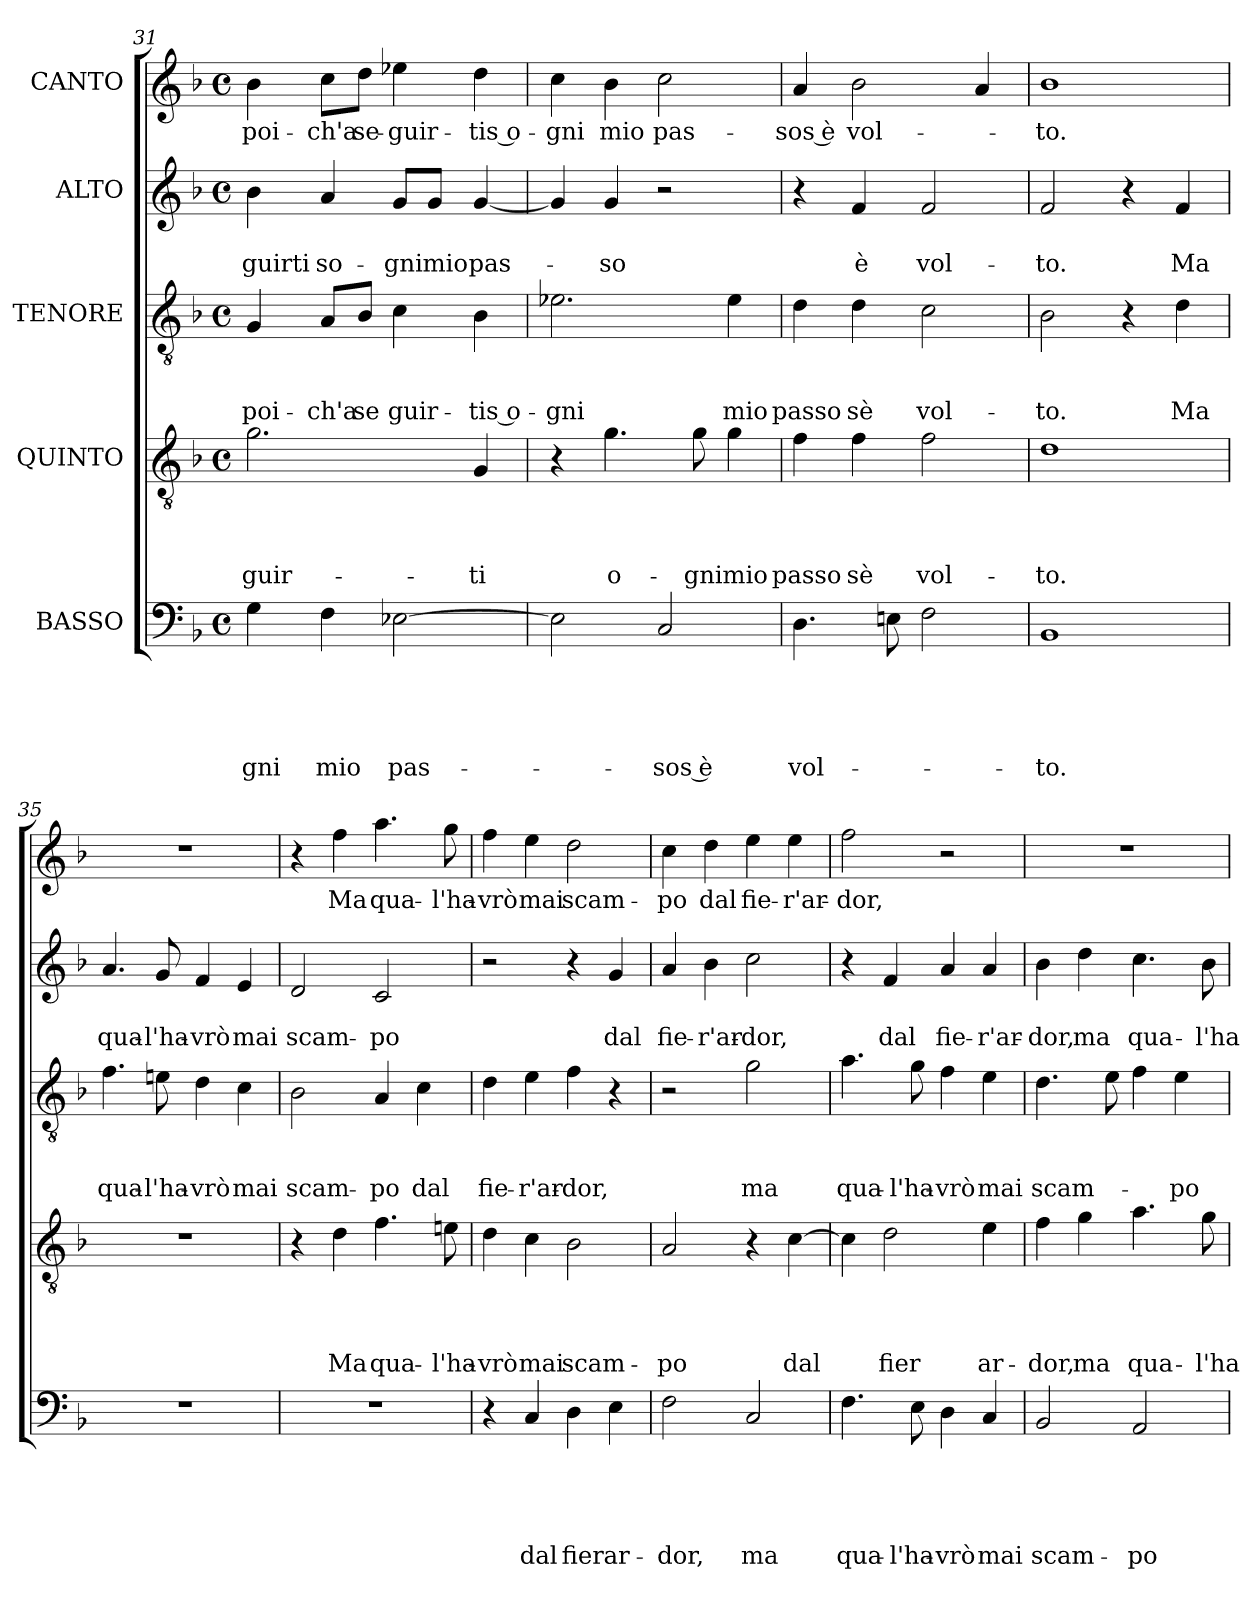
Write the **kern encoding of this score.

**kern	**text	**text	**text	**text	**text	**kern	**text	**text	**text	**text	**kern	**text	**text	**text	**kern	**text	**text	**kern	**text
*part5	*part5	*part5	*part5	*part5	*part5	*part4	*part4	*part4	*part4	*part4	*part3	*part3	*part3	*part3	*part2	*part2	*part2	*part1	*part1
*staff5	*staff5	*staff5	*staff5	*staff5	*staff5	*staff4	*staff4	*staff4	*staff4	*staff4	*staff3	*staff3	*staff3	*staff3	*staff2	*staff2	*staff2	*staff1	*staff1
*I"BASSO	*	*	*	*	*	*I"QUINTO	*	*	*	*	*I"TENORE	*	*	*	*I"ALTO	*	*	*I"CANTO	*
!!LO:PB:g=z
*clefF4	*	*	*	*	*	*clefGv2	*	*	*	*	*clefGv2	*	*	*	*clefG2	*	*	*clefG2	*
*k[b-]	*	*	*	*	*	*k[b-]	*	*	*	*	*k[b-]	*	*	*	*k[b-]	*	*	*k[b-]	*
*F:	*	*	*	*	*	*F:	*	*	*	*	*F:	*	*	*	*F:	*	*	*F:	*
*M4/4	*	*	*	*	*	*M4/4	*	*	*	*	*M4/4	*	*	*	*M4/4	*	*	*M4/4	*
*met(c)	*	*	*	*	*	*met(c)	*	*	*	*	*met(c)	*	*	*	*met(c)	*	*	*met(c)	*
=31	=31	=31	=31	=31	=31	=31	=31	=31	=31	=31	=31	=31	=31	=31	=31	=31	=31	=31	=31
!	!	!	!	!	!LO:LY:b	!	!	!	!	!LO:LY:b	!	!	!	!LO:LY:b	!	!	!LO:LY:b	!	!LO:LY:b
4G\	.	.	.	.	-gni	2.g\	.	.	.	-guir-	4G/	.	.	poi-	4b-\	.	-guir­ti	4b-\	poi-
!	!	!	!	!	!LO:LY:b	!	!	!	!	!	!	!	!	!LO:LY:b:rj	!	!	!LO:LY:b	!	!LO:LY:b:rj
4F\	.	.	.	.	mio	.	.	.	.	.	8A/L	.	.	-ch'a	4a/	.	so-	8cc\L	-ch'a
!	!	!	!	!	!	!	!	!	!	!	!	!	!	!LO:LY:b	!	!	!	!	!LO:LY:b
.	.	.	.	.	.	.	.	.	.	.	8B-/J	.	.	se	.	.	.	8dd\J	se-
!	!	!	!	!	!LO:LY:b	!	!	!	!	!	!	!	!	!LO:LY:b	!	!	!LO:LY:b	!	!LO:LY:b
[>2E-X\	.	.	.	.	pas-	.	.	.	.	.	4c\	.	.	guir-	8g/L	.	-gni	4ee-X\	-guir-
!	!	!	!	!	!	!	!	!	!	!	!	!	!	!	!	!	!LO:LY:b	!	!
.	.	.	.	.	.	.	.	.	.	.	.	.	.	.	8g/J	.	mio	.	.
!	!	!	!	!	!	!	!	!	!	!LO:LY:b	!	!	!	!LO:LY:b:rj	!	!	!LO:LY:b	!	!LO:LY:b:rj
.	.	.	.	.	.	4G/	.	.	.	-ti	4B-\	.	.	-tis o-	[<4g/	.	pas-	4dd\	-tis o-
=32	=32	=32	=32	=32	=32	=32	=32	=32	=32	=32	=32	=32	=32	=32	=32	=32	=32	=32	=32
!	!	!	!	!	!	!	!	!	!	!	!	!	!	!LO:LY:b	!	!	!	!	!LO:LY:b
2E-\]	.	.	.	.	.	4r	.	.	.	.	2.e-X\	.	.	-gni	4g/]	.	.	4cc\	-gni
!	!	!	!	!	!	!	!	!	!	!LO:LY:b	!	!	!	!	!	!	!LO:LY:b	!	!LO:LY:b
.	.	.	.	.	.	4.g\	.	.	.	o-	.	.	.	.	4g/	.	-so	4b-\	mio
!	!	!	!	!	!LO:LY:b:rj	!	!	!	!	!	!	!	!	!	!	!	!	!	!LO:LY:b
2C/	.	.	.	.	-sos è	.	.	.	.	.	.	.	.	.	2r	.	.	2cc\	pas-
!	!	!	!	!	!	!	!	!	!	!LO:LY:b	!	!	!	!	!	!	!	!	!
.	.	.	.	.	.	8g\	.	.	.	-gni	.	.	.	.	.	.	.	.	.
!	!	!	!	!	!	!	!	!	!	!LO:LY:b	!	!	!	!LO:LY:b	!	!	!	!	!
.	.	.	.	.	.	4g\	.	.	.	mio	4e-i\	.	.	mio	.	.	.	.	.
=33	=33	=33	=33	=33	=33	=33	=33	=33	=33	=33	=33	=33	=33	=33	=33	=33	=33	=33	=33
!	!	!	!	!	!LO:LY:b	!	!	!	!	!LO:LY:b	!	!	!	!LO:LY:b	!	!	!	!	!LO:LY:b:rj
4.D\	.	.	.	.	vol-	4f\	.	.	.	pas­so	4d\	.	.	pas­so	4r	.	.	4a/	-sos è
!	!	!	!	!	!	!	!	!	!	!LO:LY:b	!	!	!	!LO:LY:b	!	!	!LO:LY:b	!	!LO:LY:b
.	.	.	.	.	.	4f\	.	.	.	sè	4d\	.	.	sè	4f/	.	è	2b-\	vol-
8Eni\	.	.	.	.	.	.	.	.	.	.	.	.	.	.	.	.	.	.	.
!	!	!	!	!	!	!	!	!	!	!LO:LY:b	!	!	!	!LO:LY:b	!	!	!LO:LY:b	!	!
2F\	.	.	.	.	.	2f\	.	.	.	vol-	2c\	.	.	vol-	2f/	.	vol-	.	.
.	.	.	.	.	.	.	.	.	.	.	.	.	.	.	.	.	.	4a/	.
=34	=34	=34	=34	=34	=34	=34	=34	=34	=34	=34	=34	=34	=34	=34	=34	=34	=34	=34	=34
!	!	!	!	!	!LO:LY:b	!	!	!	!	!LO:LY:b	!	!	!	!LO:LY:b	!	!	!LO:LY:b	!	!LO:LY:b
1BB-	.	.	.	.	-to.	1d	.	.	.	-to.	2B-\	.	.	-to.	2f/	.	-to.	1b-	-to.
.	.	.	.	.	.	.	.	.	.	.	4r	.	.	.	4r	.	.	.	.
!	!	!	!	!	!	!	!	!	!	!	!	!	!	!LO:LY:b	!	!	!LO:LY:b	!	!
.	.	.	.	.	.	.	.	.	.	.	4d\	.	.	Ma	4f/	.	Ma	.	.
=35	=35	=35	=35	=35	=35	=35	=35	=35	=35	=35	=35	=35	=35	=35	=35	=35	=35	=35	=35
!	!	!	!	!	!	!	!	!	!	!	!	!	!	!LO:LY:b	!	!	!LO:LY:b	!	!
1r	.	.	.	.	.	1r	.	.	.	.	4.f\	.	.	qua-	4.a/	.	qua-	1r	.
!	!	!	!	!	!	!	!	!	!	!	!	!	!	!LO:LY:b	!	!	!LO:LY:b	!	!
.	.	.	.	.	.	.	.	.	.	.	8eni\	.	.	-l'ha-	8g/	.	-l'ha-	.	.
!	!	!	!	!	!	!	!	!	!	!	!	!	!	!LO:LY:b:rj	!	!	!LO:LY:b:rj	!	!
.	.	.	.	.	.	.	.	.	.	.	4d\	.	.	-vrò	4f/	.	-vrò	.	.
!	!	!	!	!	!	!	!	!	!	!	!	!	!	!LO:LY:b	!	!	!LO:LY:b	!	!
.	.	.	.	.	.	.	.	.	.	.	4c\	.	.	mai	4e/	.	mai	.	.
=36	=36	=36	=36	=36	=36	=36	=36	=36	=36	=36	=36	=36	=36	=36	=36	=36	=36	=36	=36
!	!	!	!	!	!	!	!	!	!	!	!	!	!	!LO:LY:b	!	!	!LO:LY:b	!	!
1r	.	.	.	.	.	4r	.	.	.	.	2B-\	.	.	scam-	2d/	.	scam-	4r	.
!	!	!	!	!	!	!	!	!	!	!LO:LY:b	!	!	!	!	!	!	!	!	!LO:LY:b
.	.	.	.	.	.	4d\	.	.	.	Ma	.	.	.	.	.	.	.	4ff\	Ma
!	!	!	!	!	!	!	!	!	!	!LO:LY:b	!	!	!	!LO:LY:b	!	!	!LO:LY:b	!	!LO:LY:b
.	.	.	.	.	.	4.f\	.	.	.	qua-	4A/	.	.	-po	2c/	.	-po	4.aa\	qua-
!	!	!	!	!	!	!	!	!	!	!	!	!	!	!LO:LY:b	!	!	!	!	!
.	.	.	.	.	.	.	.	.	.	.	4c\	.	.	dal	.	.	.	.	.
!	!	!	!	!	!	!	!	!	!	!LO:LY:b	!	!	!	!	!	!	!	!	!LO:LY:b
.	.	.	.	.	.	8eni\	.	.	.	-l'ha-	.	.	.	.	.	.	.	8gg\	-l'ha-
=37	=37	=37	=37	=37	=37	=37	=37	=37	=37	=37	=37	=37	=37	=37	=37	=37	=37	=37	=37
!	!	!	!	!	!	!	!	!	!	!LO:LY:b	!	!	!	!LO:LY:b	!	!	!	!	!LO:LY:b
4r	.	.	.	.	.	4d\	.	.	.	-vrò	4d\	.	.	fie-	2r	.	.	4ff\	-vrò
!	!	!	!	!	!LO:LY:b	!	!	!	!	!LO:LY:b	!	!	!	!LO:LY:b	!	!	!	!	!LO:LY:b
4C/	.	.	.	.	dal	4c\	.	.	.	mai	4e\	.	.	-r'ar-	.	.	.	4ee\	mai
!	!	!	!	!	!LO:LY:b	!	!	!	!	!LO:LY:b	!	!	!	!LO:LY:b	!	!	!	!	!LO:LY:b
4D\	.	.	.	.	fier	2B-\	.	.	.	scam-	4f\	.	.	-dor,	4r	.	.	2dd\	scam-
!	!	!	!	!	!LO:LY:b	!	!	!	!	!	!	!	!	!	!	!	!LO:LY:b	!	!
4E\	.	.	.	.	ar-	.	.	.	.	.	4r	.	.	.	4g/	.	dal	.	.
!!LO:LB:g=z
=38	=38	=38	=38	=38	=38	=38	=38	=38	=38	=38	=38	=38	=38	=38	=38	=38	=38	=38	=38
!	!	!	!	!	!LO:LY:b	!	!	!	!	!LO:LY:b	!	!	!	!	!	!	!LO:LY:b	!	!LO:LY:b
2F\	.	.	.	.	-dor,	2A/	.	.	.	-po	2r	.	.	.	4a/	.	fie-	4cc\	-po
!	!	!	!	!	!	!	!	!	!	!	!	!	!	!	!	!	!LO:LY:b	!	!LO:LY:b
.	.	.	.	.	.	.	.	.	.	.	.	.	.	.	4b-\	.	-r'ar-	4dd\	dal
!	!	!	!	!	!LO:LY:b	!	!	!	!	!	!	!	!	!LO:LY:b	!	!	!LO:LY:b:rj	!	!LO:LY:b
2C/	.	.	.	.	ma	4r	.	.	.	.	2g\	.	.	ma	2cc\	.	-dor,	4ee\	fie-
!	!	!	!	!	!	!	!	!	!	!LO:LY:b	!	!	!	!	!	!	!	!	!LO:LY:b
.	.	.	.	.	.	[>4c\	.	.	.	dal	.	.	.	.	.	.	.	4ee\	-r'ar-
=39	=39	=39	=39	=39	=39	=39	=39	=39	=39	=39	=39	=39	=39	=39	=39	=39	=39	=39	=39
!	!	!	!	!	!LO:LY:b	!	!	!	!	!	!	!	!	!LO:LY:b	!	!	!	!	!LO:LY:b
4.F\	.	.	.	.	qua-	4c\]	.	.	.	.	4.a\	.	.	qua-	4r	.	.	2ff\	-dor,
!	!	!	!	!	!	!	!	!	!	!LO:LY:b	!	!	!	!	!	!	!LO:LY:b	!	!
.	.	.	.	.	.	2d\	.	.	.	fier	.	.	.	.	4f/	.	dal	.	.
!	!	!	!	!	!LO:LY:b	!	!	!	!	!	!	!	!	!LO:LY:b	!	!	!	!	!
8E\	.	.	.	.	-l'ha-	.	.	.	.	.	8g\	.	.	-l'ha-	.	.	.	.	.
!	!	!	!	!	!LO:LY:b:rj	!	!	!	!	!	!	!	!	!LO:LY:b:rj	!	!	!LO:LY:b	!	!
4D\	.	.	.	.	-vrò	.	.	.	.	.	4f\	.	.	-vrò	4a/	.	fie-	2r	.
!	!	!	!	!	!LO:LY:b	!	!	!	!	!LO:LY:b	!	!	!	!LO:LY:b	!	!	!LO:LY:b	!	!
4C/	.	.	.	.	mai	4e\	.	.	.	ar-	4e\	.	.	mai	4a/	.	-r'ar-	.	.
=40	=40	=40	=40	=40	=40	=40	=40	=40	=40	=40	=40	=40	=40	=40	=40	=40	=40	=40	=40
!	!	!	!	!	!LO:LY:b	!	!	!	!	!LO:LY:b	!	!	!	!LO:LY:b	!	!	!LO:LY:b	!	!
2BB-/	.	.	.	.	scam-	4f\	.	.	.	-dor,	4.d\	.	.	scam-	4b-\	.	-dor,	1r	.
!	!	!	!	!	!	!	!	!	!	!LO:LY:b	!	!	!	!	!	!	!LO:LY:b	!	!
.	.	.	.	.	.	4g\	.	.	.	ma	.	.	.	.	4dd\	.	ma	.	.
.	.	.	.	.	.	.	.	.	.	.	8e\	.	.	.	.	.	.	.	.
!	!	!	!	!	!LO:LY:b	!	!	!	!	!LO:LY:b	!	!	!	!	!	!	!LO:LY:b	!	!
2AA/	.	.	.	.	-po	4.a\	.	.	.	qua-	4f\	.	.	.	4.cc\	.	qua-	.	.
!	!	!	!	!	!	!	!	!	!	!	!	!	!	!LO:LY:b	!	!	!	!	!
.	.	.	.	.	.	.	.	.	.	.	4e\	.	.	-po	.	.	.	.	.
!	!	!	!	!	!	!	!	!	!	!LO:LY:b	!	!	!	!	!	!	!LO:LY:b	!	!
.	.	.	.	.	.	8g\	.	.	.	-l'ha-	.	.	.	.	8b-\	.	-l'ha-	.	.
=	=	=	=	=	=	=	=	=	=	=	=	=	=	=	=	=	=	=	=
*-	*-	*-	*-	*-	*-	*-	*-	*-	*-	*-	*-	*-	*-	*-	*-	*-	*-	*-	*-
